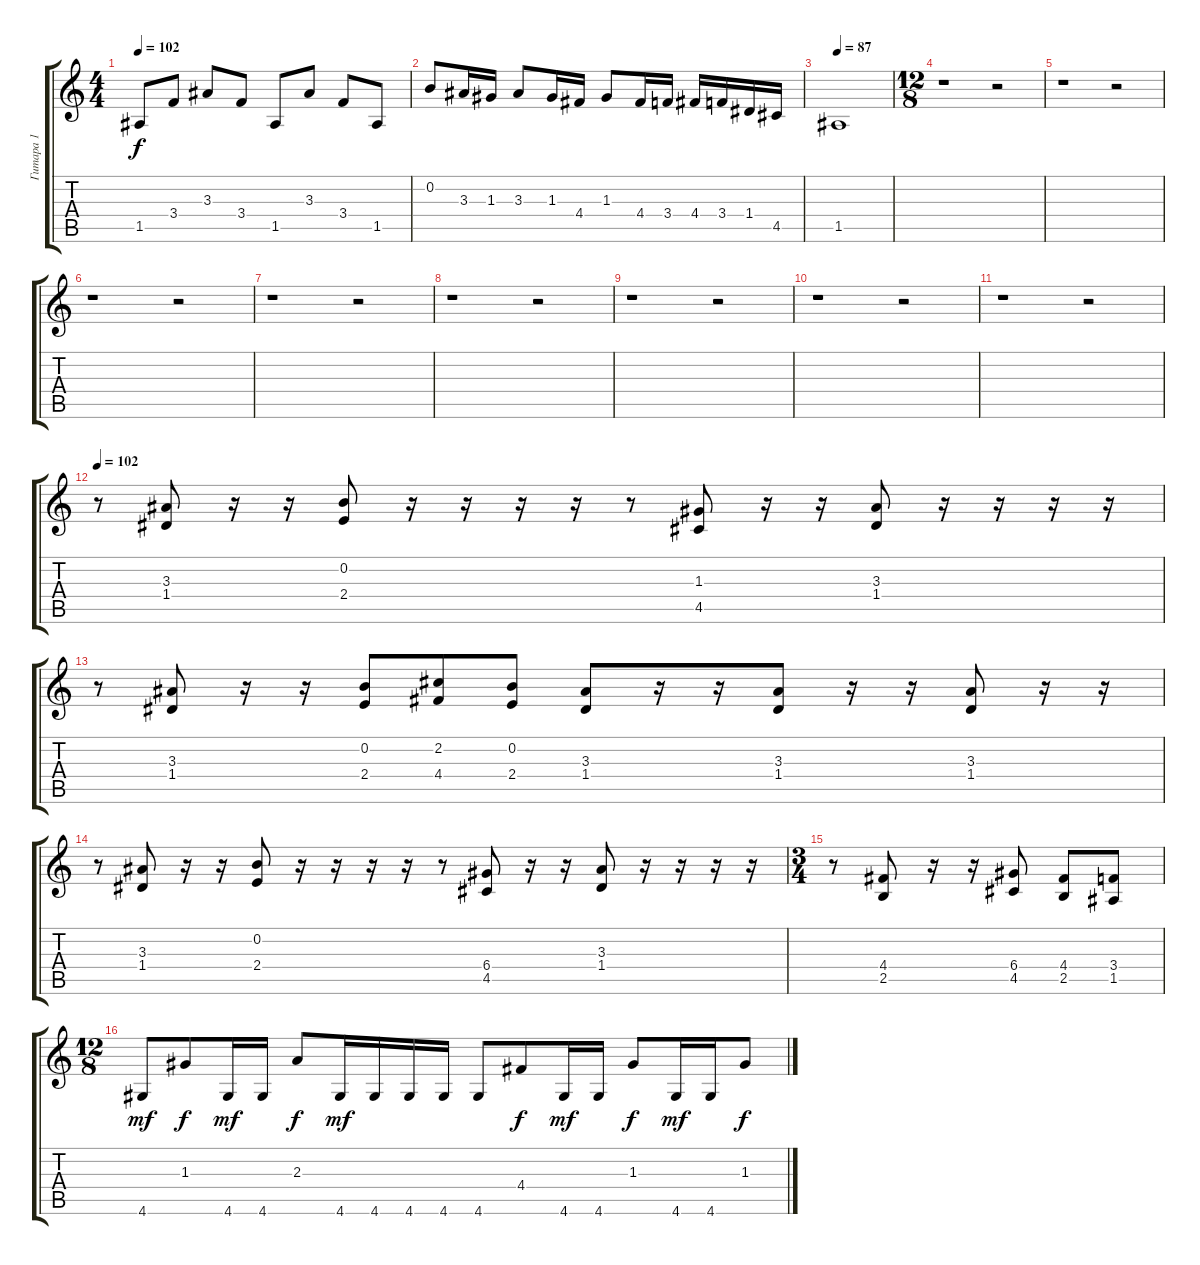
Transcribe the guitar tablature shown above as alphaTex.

\track ("Гитара 1" "Гитара 1") {instrument overdrivenguitar}
\staff {score tabs}
\tuning (E4 B3 G3 D3 A2 E2) {hide}
\ts (4 4)
\tempo 102
\clef g2
\ks c
1.5.8{dy f} 3.4.8 3.3.8 3.4.8 1.5.8 3.3.8 3.4.8 1.5.8 |
0.2.8 3.3.16 1.3.16 3.3.8 1.3.16 4.4.16 1.3.8 4.4.16 3.4.16 4.4.16 3.4.16 1.4.16 4.5.16 |
\tempo 87
1.5.1 |
\ts (12 8)
r.1 r.2 |
r.1 r.2 |
r.1 r.2 |
r.1 r.2 |
r.1 r.2 |
r.1 r.2 |
r.1 r.2 |
r.1 r.2 |
\tempo 102
r.8 (3.3 1.4).8 r.16 r.16 (0.2 2.4).8 r.16 r.16 r.16 r.16 r.8 (1.3 4.5).8 r.16 r.16 (3.3 1.4).8 r.16 r.16 r.16 r.16 |
r.8 (3.3 1.4).8 r.16 r.16 (0.2 2.4).8 (2.2 4.4).8 (0.2 2.4).8 (3.3 1.4).8 r.16 r.16 (3.3 1.4).8 r.16 r.16 (3.3 1.4).8 r.16 r.16 |
r.8 (3.3 1.4).8 r.16 r.16 (0.2 2.4).8 r.16 r.16 r.16 r.16 r.8 (6.4 4.5).8 r.16 r.16 (3.3 1.4).8 r.16 r.16 r.16 r.16 |
\ts (3 4)
r.8 (4.4 2.5).8 r.16 r.16 (6.4 4.5).8 (4.4 2.5).8 (3.4 1.5).8 |
\ts (12 8)
4.6.8{dy mf} 1.3.8{dy f} 4.6.16{dy mf} 4.6.16 2.3.8{dy f} 4.6.16{dy mf} 4.6.16 4.6.16 4.6.16 4.6.8 4.4.8{dy f} 4.6.16{dy mf} 4.6.16 1.3.8{dy f} 4.6.16{dy mf} 4.6.16 1.3.8{dy f}
